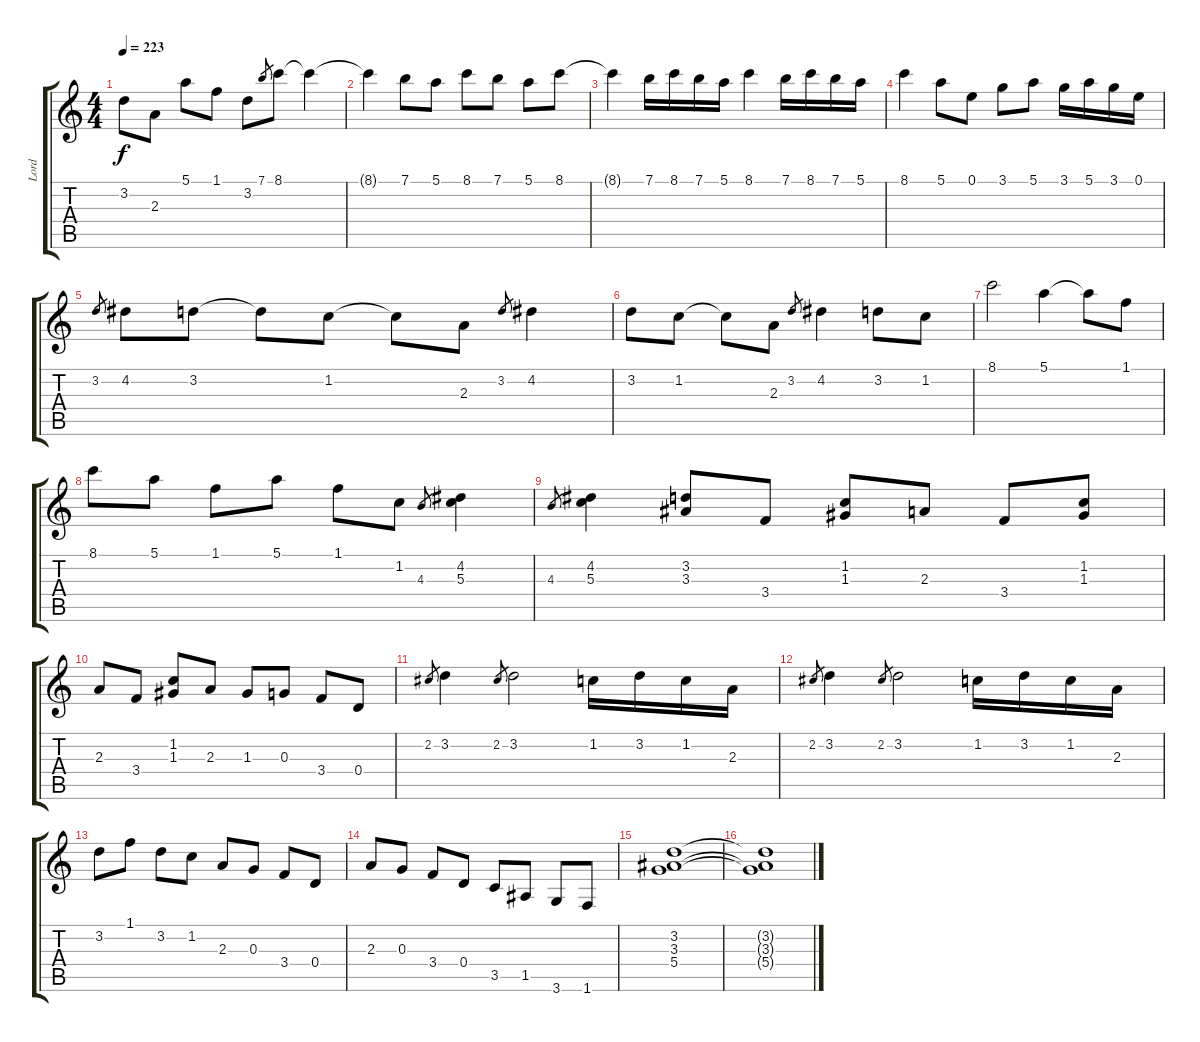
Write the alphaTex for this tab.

\track ("Lord" "Lord") {instrument rockorgan}
\staff {score tabs}
\tuning (E5 B4 G4 D4 A3 E3) {hide}
\ts (4 4)
\tempo 223
\clef g2
\ks c
3.2.8{dy f} 2.3.8 5.1.8 1.1.8 3.2.8 7.1.8{gr} 8.1.8 8.1{t}.4 |
8.1{t}.4 7.1.8 5.1.8 8.1.8 7.1.8 5.1.8 8.1.8 |
8.1{t}.4 7.1.16 8.1.16 7.1.16 5.1.16 8.1.4 7.1.16 8.1.16 7.1.16 5.1.16 |
8.1.4 5.1.8 0.1.8 3.1.8 5.1.8 3.1.16 5.1.16 3.1.16 0.1.16 |
3.2.8{gr} 4.2.8 3.2.8 3.2{t}.8 1.2.8 1.2{t}.8 2.3.8 3.2.8{gr} 4.2.4 |
3.2.8 1.2.8 1.2{t}.8 2.3.8 3.2.8{gr} 4.2.4 3.2.8 1.2.8 |
8.1.2 5.1.4 5.1{t}.8 1.1.8 |
8.1.8 5.1.8 1.1.8 5.1.8 1.1.8 1.2.8 4.3.8{gr} (4.2 5.3).4 |
4.3.8{gr} (4.2 5.3).4 (3.2 3.3).8 3.4.8 (1.2 1.3).8 2.3.8 3.4.8 (1.2 1.3).8 |
2.3.8 3.4.8 (1.2 1.3).8 2.3.8 1.3.8 0.3.8 3.4.8 0.4.8 |
2.2.8{gr} 3.2.4 2.2.8{gr} 3.2.2 1.2.16 3.2.16 1.2.16 2.3.16 |
2.2.8{gr} 3.2.4 2.2.8{gr} 3.2.2 1.2.16 3.2.16 1.2.16 2.3.16 |
3.2.8 1.1.8 3.2.8 1.2.8 2.3.8 0.3.8 3.4.8 0.4.8 |
2.3.8 0.3.8 3.4.8 0.4.8 3.5.8 1.5.8 3.6.8 1.6.8 |
(3.2 3.3 5.4).1 |
(3.2{t} 3.3{t} 5.4{t}).1
